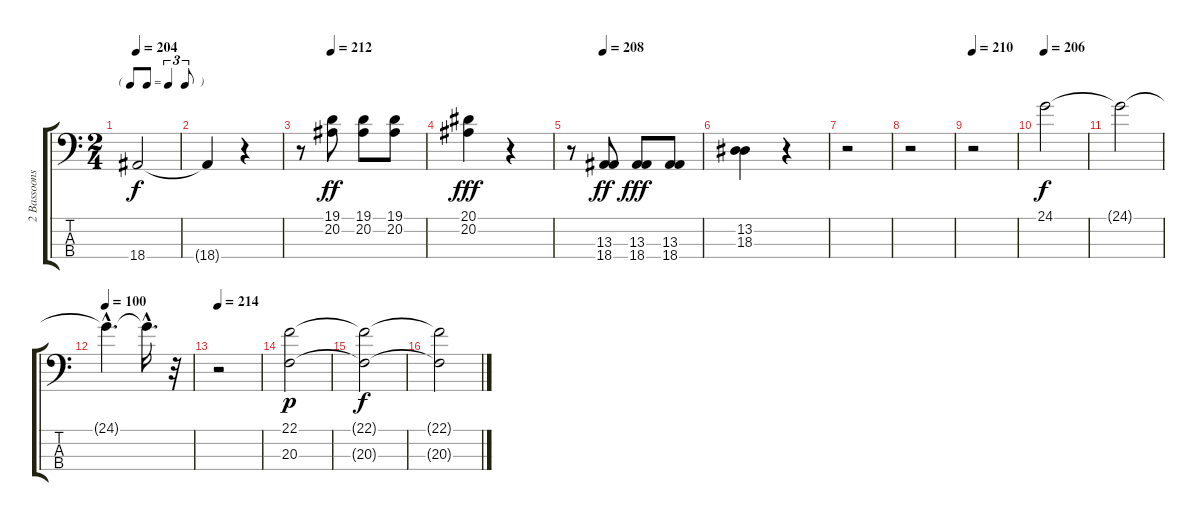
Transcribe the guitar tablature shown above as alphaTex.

\track ("2 Bassoons" "2 Bassoons") {instrument bassoon}
\staff {score tabs}
\tuning (G2 D2 A1 E1) {hide}
\ts (2 4)
\tf triplet8th
\tempo 204
\clef f4
\ks c
18.4.2{dy f} |
18.4{t}.4 r.4 |
\tempo (212 0.25)
r.8 (19.1 20.2).8{dy ff} (19.1 20.2).8 (19.1 20.2).8 |
(20.1 20.2).4{dy fff} r.4 |
\tempo (208 0.25)
r.8 (13.3 18.4).8{dy ff} (13.3 18.4).8{dy fff} (13.3 18.4).8 |
(13.2 18.3).4 r.4 |
r.2 |
r.2 |
\tempo 210
r.2 |
\tempo 206
24.1.2{dy f} |
24.1{t}.2 |
\tempo 100
24.1{hac t}.4{d} 24.1{hac t}.16{d} r.32 |
\tempo 214
r.2 |
(22.1 20.3).2{dy p} |
(22.1{t} 20.3{t}).2{dy f} |
(22.1{t} 20.3{t}).2
